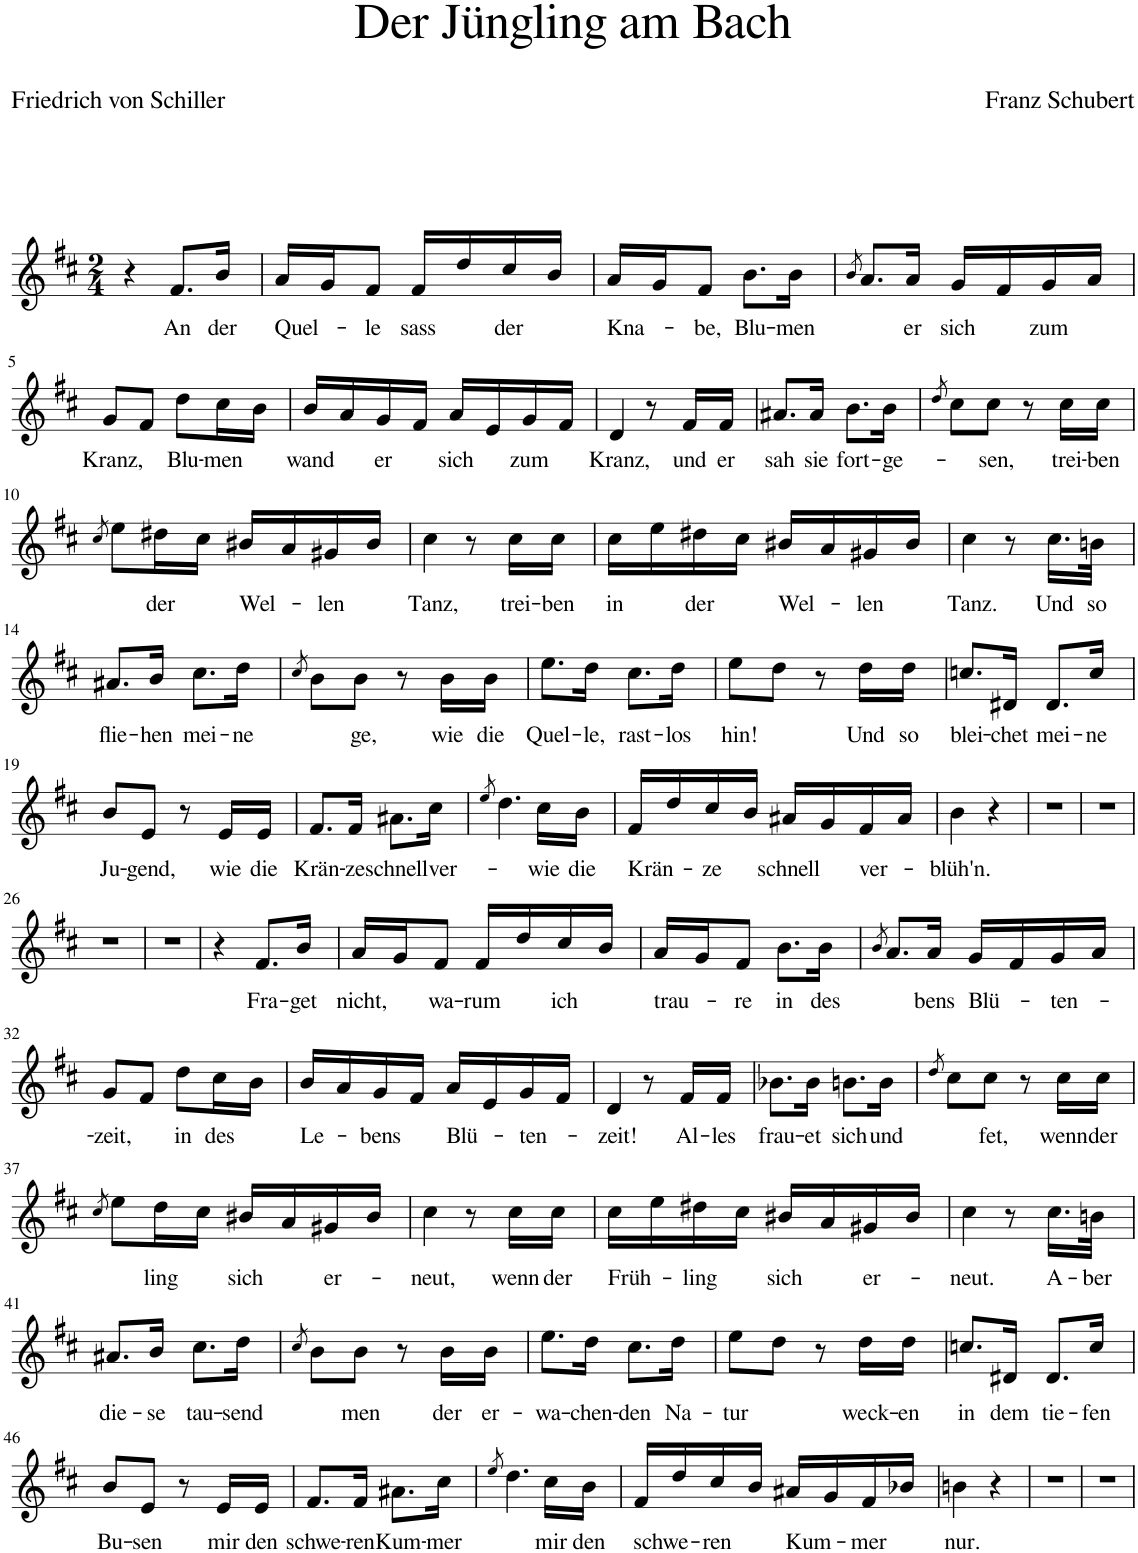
**kern	**text
*part1	*part1
*staff1	*staff1
*I"Piano	*
*I'Pno	*
*clefG2	*
*k[f#c#]	*
*M2/4	*
=1	=1
4r	.
!	!LO:LY:b
8.f#/L	An
!	!LO:LY:b
16b/Jk	der
=2	=2
!	!LO:LY:b
16a/LL	Quel-
16g/J	.
!	!LO:LY:b
8f#/J	-le
!	!LO:LY:b
16f#/LL	sass
16dd/	.
!	!LO:LY:b
16cc#/	der
16b/JJ	.
=3	=3
!	!LO:LY:b
16a/LL	Kna-
16g/J	.
!	!LO:LY:b
8f#/J	-be,
!	!LO:LY:b
8.b\L	Blu-
!	!LO:LY:b
16b\Jk	-men
=4	=4
8qb/	.
8.a/L	.
!	!LO:LY:b
16a/Jk	er
!	!LO:LY:b
16g/LL	sich
16f#/	.
!	!LO:LY:b
16g/	zum
16a/JJ	.
!!LO:LB:g=z
=5	=5
!	!LO:LY:b
8g/L	Kranz,
8f#/J	.
!	!LO:LY:b
8dd\L	Blu-
!	!LO:LY:b
16cc#\L	-men
16b\JJ	.
=6	=6
!	!LO:LY:b
16b/LL	wand
16a/	.
!	!LO:LY:b
16g/	er
16f#/JJ	.
!	!LO:LY:b
16a/LL	sich
16e/	.
!	!LO:LY:b
16g/	zum
16f#/JJ	.
=7	=7
!	!LO:LY:b
4d/	Kranz,
8r	.
!	!LO:LY:b
16f#/LL	und
!	!LO:LY:b
16f#/JJ	er
=8	=8
!	!LO:LY:b
8.a#X/L	sah
!	!LO:LY:b
16a#/Jk	sie
!	!LO:LY:b
8.b\L	fort-
!	!LO:LY:b
16b\Jk	-ge-
=9	=9
8qdd/	.
8cc#\L	.
!	!LO:LY:b
8cc#\J	-sen,
8r	.
!	!LO:LY:b
16cc#\LL	trei-
!	!LO:LY:b
16cc#\JJ	-ben
!!LO:LB:g=z
=10	=10
8qcc#/	.
8ee\L	.
!	!LO:LY:b
16dd#X\L	der
16cc#\JJ	.
!	!LO:LY:b
16b#X/LL	Wel-
16a/	.
!	!LO:LY:b
16g#X/	-len
16b#/JJ	.
=11	=11
!	!LO:LY:b
4cc#\	Tanz,
8r	.
!	!LO:LY:b
16cc#\LL	trei-
!	!LO:LY:b
16cc#\JJ	-ben
=12	=12
!	!LO:LY:b
16cc#\LL	in
16ee\	.
!	!LO:LY:b
16dd#X\	der
16cc#\JJ	.
!	!LO:LY:b
16b#X/LL	Wel-
16a/	.
!	!LO:LY:b
16g#X/	-len
16b#/JJ	.
=13	=13
!	!LO:LY:b
4cc#\	Tanz.
8r	.
!	!LO:LY:b
16.cc#\LL	Und
!	!LO:LY:b
32bn\JJk	so
!!LO:LB:g=z
=14	=14
!	!LO:LY:b
8.a#X/L	flie-
!	!LO:LY:b
16b/Jk	-hen
!	!LO:LY:b
8.cc#\L	mei-
!	!LO:LY:b
16dd\Jk	-ne
=15	=15
8qcc#/	.
8b\L	.
!	!LO:LY:b
8b\J	-ge,
8r	.
!	!LO:LY:b
16b\LL	wie
!	!LO:LY:b
16b\JJ	die
=16	=16
!	!LO:LY:b
8.ee\L	Quel-
!	!LO:LY:b
16dd\Jk	-le,
!	!LO:LY:b
8.cc#\L	rast-
!	!LO:LY:b
16dd\Jk	-los
=17	=17
!	!LO:LY:b
8ee\L	hin!
8dd\J	.
8r	.
!	!LO:LY:b
16dd\LL	Und
!	!LO:LY:b
16dd\JJ	so
=18	=18
!	!LO:LY:b
8.ccn/L	blei-
!	!LO:LY:b
16d#X/Jk	-chet
!	!LO:LY:b
8.d#/L	mei-
!	!LO:LY:b
16cc/Jk	-ne
!!LO:LB:g=z
=19	=19
!	!LO:LY:b
8b/L	Ju-
!	!LO:LY:b
8e/J	-gend,
8r	.
!	!LO:LY:b
16e/LL	wie
!	!LO:LY:b
16e/JJ	die
=20	=20
!	!LO:LY:b
8.f#/L	Krän-
!	!LO:LY:b
16f#/Jk	-ze
!	!LO:LY:b
8.a#X\L	schnell
!	!LO:LY:b
16cc#\Jk	ver-
=21	=21
8qee/	.
4.dd\	.
!	!LO:LY:b
16cc#\LL	wie
!	!LO:LY:b
16b\JJ	die
=22	=22
!	!LO:LY:b
16f#/LL	Krän-
16dd/	.
!	!LO:LY:b
16cc#/	-ze
16b/JJ	.
!	!LO:LY:b
16a#X/LL	schnell
16g/	.
!	!LO:LY:b
16f#/	ver-
16a#/JJ	.
=23	=23
!	!LO:LY:b
4b\	-blüh'n.
4r	.
=24	=24
2r	.
=25	=25
2r	.
!!LO:LB:g=z
=26	=26
2r	.
=27	=27
2r	.
=28	=28
4r	.
!	!LO:LY:b
8.f#/L	Fra-
!	!LO:LY:b
16b/Jk	-get
=29	=29
!	!LO:LY:b
16a/LL	nicht,
16g/J	.
!	!LO:LY:b
8f#/J	wa-
!	!LO:LY:b
16f#/LL	-rum
16dd/	.
!	!LO:LY:b
16cc#/	ich
16b/JJ	.
=30	=30
!	!LO:LY:b
16a/LL	trau-
16g/J	.
!	!LO:LY:b
8f#/J	-re
!	!LO:LY:b
8.b\L	in
!	!LO:LY:b
16b\Jk	des
=31	=31
8qb/	.
8.a/L	.
!	!LO:LY:b
16a/Jk	-bens
!	!LO:LY:b
16g/LL	Blü-
16f#/	.
!	!LO:LY:b
16g/	-ten-
16a/JJ	.
!!LO:LB:g=z
=32	=32
!	!LO:LY:b
8g/L	-zeit,
8f#/J	.
!	!LO:LY:b
8dd\L	in
!	!LO:LY:b
16cc#\L	des
16b\JJ	.
=33	=33
!	!LO:LY:b
16b/LL	Le-
16a/	.
!	!LO:LY:b
16g/	-bens
16f#/JJ	.
!	!LO:LY:b
16a/LL	Blü-
16e/	.
!	!LO:LY:b
16g/	-ten-
16f#/JJ	.
=34	=34
!	!LO:LY:b
4d/	-zeit!
8r	.
!	!LO:LY:b
16f#/LL	Al-
!	!LO:LY:b
16f#/JJ	-les
=35	=35
!	!LO:LY:b
8.b-X\L	frau-
!	!LO:LY:b
16b-\Jk	-et
!	!LO:LY:b
8.bn\L	sich
!	!LO:LY:b
16b\Jk	und
=36	=36
8qdd/	.
8cc#\L	.
!	!LO:LY:b
8cc#\J	-fet,
8r	.
!	!LO:LY:b
16cc#\LL	wenn
!	!LO:LY:b
16cc#\JJ	der
!!LO:LB:g=z
=37	=37
8qcc#/	.
8ee\L	.
!	!LO:LY:b
16dd\L	-ling
16cc#\JJ	.
!	!LO:LY:b
16b#X/LL	sich
16a/	.
!	!LO:LY:b
16g#X/	er-
16b#/JJ	.
=38	=38
!	!LO:LY:b
4cc#\	-neut,
8r	.
!	!LO:LY:b
16cc#\LL	wenn
!	!LO:LY:b
16cc#\JJ	der
=39	=39
!	!LO:LY:b
16cc#\LL	Früh-
16ee\	.
!	!LO:LY:b
16dd#X\	-ling
16cc#\JJ	.
!	!LO:LY:b
16b#X/LL	sich
16a/	.
!	!LO:LY:b
16g#X/	er-
16b#/JJ	.
=40	=40
!	!LO:LY:b
4cc#\	-neut.
8r	.
!	!LO:LY:b
16.cc#\LL	A-
!	!LO:LY:b
32bn\JJk	-ber
!!LO:LB:g=z
=41	=41
!	!LO:LY:b
8.a#X/L	die-
!	!LO:LY:b
16b/Jk	-se
!	!LO:LY:b
8.cc#\L	tau-
!	!LO:LY:b
16dd\Jk	-send
=42	=42
8qcc#/	.
8b\L	.
!	!LO:LY:b
8b\J	-men
8r	.
!	!LO:LY:b
16b\LL	der
!	!LO:LY:b
16b\JJ	er-
=43	=43
!	!LO:LY:b
8.ee\L	-wa-
!	!LO:LY:b
16dd\Jk	-chen-
!	!LO:LY:b
8.cc#\L	-den
!	!LO:LY:b
16dd\Jk	Na-
=44	=44
!	!LO:LY:b
8ee\L	-tur
8dd\J	.
8r	.
!	!LO:LY:b
16dd\LL	weck-
!	!LO:LY:b
16dd\JJ	-en
=45	=45
!	!LO:LY:b
8.ccn/L	in
!	!LO:LY:b
16d#X/Jk	dem
!	!LO:LY:b
8.d#/L	tie-
!	!LO:LY:b
16cc/Jk	-fen
!!LO:LB:g=z
=46	=46
!	!LO:LY:b
8b/L	Bu-
!	!LO:LY:b
8e/J	-sen
8r	.
!	!LO:LY:b
16e/LL	mir
!	!LO:LY:b
16e/JJ	den
=47	=47
!	!LO:LY:b
8.f#/L	schwe-
!	!LO:LY:b
16f#/Jk	-ren
!	!LO:LY:b
8.a#X\L	Kum-
!	!LO:LY:b
16cc#\Jk	-mer
=48	=48
8qee/	.
4.dd\	.
!	!LO:LY:b
16cc#\LL	mir
!	!LO:LY:b
16b\JJ	den
=49	=49
!	!LO:LY:b
16f#/LL	schwe-
16dd/	.
!	!LO:LY:b
16cc#/	-ren
16b/JJ	.
!	!LO:LY:b
16a#X/LL	Kum-
16g/	.
!	!LO:LY:b
16f#/	-mer
16b-X/JJ	.
=50	=50
!	!LO:LY:b
4bn\	nur.
4r	.
=51	=51
2r	.
=52	=52
2r	.
=	=
*-	*-
